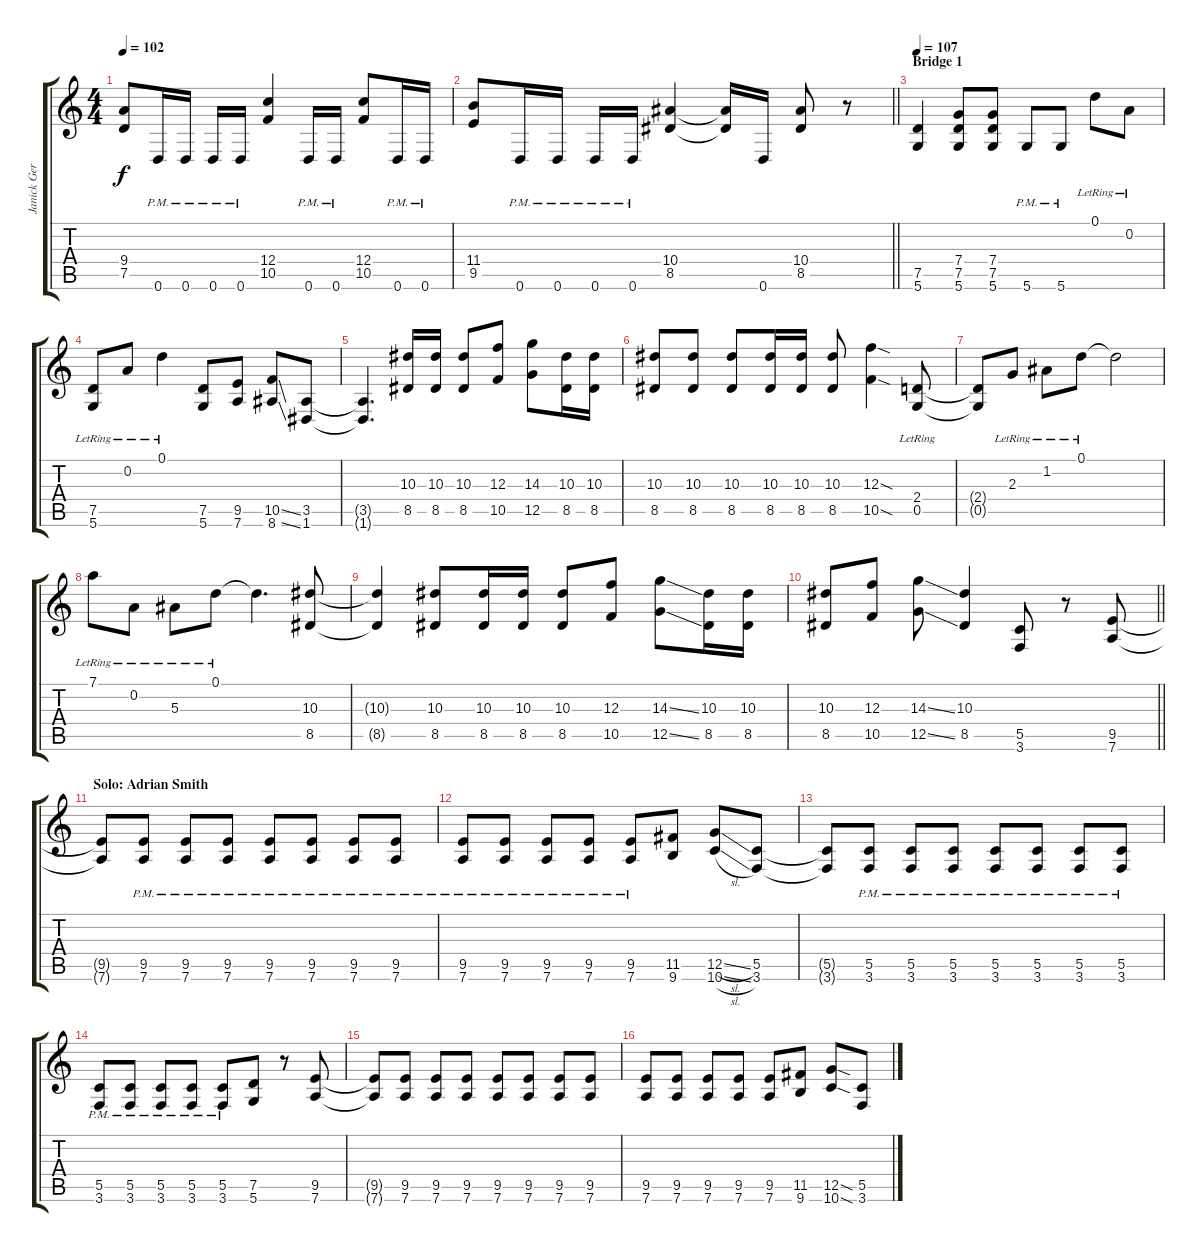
\track ("Janick Gers" "Janick Ger") {instrument overdrivenguitar}
\staff {score tabs}
\tuning (D4 A3 F3 C3 G2 D2) {hide}
\ts (4 4)
\tempo 102
\clef g2
\ks c
(9.4 7.5).8{dy f} 0.6{pm}.16 0.6{pm}.16 0.6{pm}.16 0.6{pm}.16 (12.4 10.5).4 0.6{pm}.16 0.6{pm}.16 (12.4 10.5).8 0.6{pm}.16 0.6{pm}.16 |
\barLineRight lightlight
(11.4 9.5).8 0.6{pm}.16 0.6{pm}.16 0.6{pm}.16 0.6{pm}.16 (10.4 8.5).4 (10.4{t} 8.5{t}).16 0.6.16 (10.4 8.5).8 r.8 |
\section ("" "Bridge 1")
\tempo 107
(7.5 5.6).4 (7.4 7.5 5.6).8 (7.4 7.5 5.6).8 5.6{pm}.8 5.6{pm}.8 0.1{lr}.8 0.2{lr}.8 |
(7.5{lr} 5.6{lr}).8 0.2{lr}.8 0.1{lr}.4 (7.5 5.6).8 (9.5 7.6).8 (10.5{ss} 8.6{ss}).8 (3.5 1.6).8 |
(3.5{t} 1.6{t}).4{d} (10.3 8.5).16 (10.3 8.5).16 (10.3 8.5).8 (12.3 10.5).8 (14.3 12.5).8 (10.3 8.5).16 (10.3 8.5).16 |
(10.3 8.5).8 (10.3 8.5).8 (10.3 8.5).8 (10.3 8.5).16 (10.3 8.5).16 (10.3 8.5).8 (12.3{sod} 10.5{sod}).4 (2.4{lr} 0.5{lr}).8 |
(2.4{t} 0.5{t}).8 2.3{lr}.8 1.2{lr}.8 0.1{lr}.8 0.1{t}.2 |
7.1{lr}.8 0.2{lr}.8 5.3{lr}.8 0.1{lr}.8 0.1{t}.4{d} (10.3 8.5).8 |
(10.3{t} 8.5{t}).4 (10.3 8.5).8 (10.3 8.5).16 (10.3 8.5).16 (10.3 8.5).8 (12.3 10.5).8 (14.3{ss} 12.5{ss}).8 (10.3 8.5).16 (10.3 8.5).16 |
\barLineRight lightlight
(10.3 8.5).8 (12.3 10.5).8 (14.3{ss} 12.5{ss}).8 (10.3 8.5).4 (5.5 3.6).8 r.8 (9.5 7.6).8 |
\section ("" "Solo: Adrian Smith")
(9.5{t} 7.6{t}).8 (9.5{pm} 7.6{pm}).8 (9.5{pm} 7.6{pm}).8 (9.5{pm} 7.6{pm}).8 (9.5{pm} 7.6{pm}).8 (9.5{pm} 7.6{pm}).8 (9.5{pm} 7.6{pm}).8 (9.5{pm} 7.6{pm}).8 |
(9.5{pm} 7.6{pm}).8 (9.5{pm} 7.6{pm}).8 (9.5{pm} 7.6{pm}).8 (9.5{pm} 7.6{pm}).8 (9.5{pm} 7.6{pm}).8 (11.5 9.6).8 (12.5{sl} 10.6{sl}).8 (5.5 3.6).8 |
(5.5{t} 3.6{t}).8 (5.5{pm} 3.6{pm}).8 (5.5{pm} 3.6{pm}).8 (5.5{pm} 3.6{pm}).8 (5.5{pm} 3.6{pm}).8 (5.5{pm} 3.6{pm}).8 (5.5{pm} 3.6{pm}).8 (5.5{pm} 3.6{pm}).8 |
(5.5{pm} 3.6{pm}).8 (5.5{pm} 3.6{pm}).8 (5.5{pm} 3.6{pm}).8 (5.5{pm} 3.6{pm}).8 (5.5{pm} 3.6{pm}).8 (7.5 5.6).8 r.8 (9.5 7.6).8 |
(9.5{t} 7.6{t}).8 (9.5 7.6).8 (9.5 7.6).8 (9.5 7.6).8 (9.5 7.6).8 (9.5 7.6).8 (9.5 7.6).8 (9.5 7.6).8 |
(9.5 7.6).8 (9.5 7.6).8 (9.5 7.6).8 (9.5 7.6).8 (9.5 7.6).8 (11.5 9.6).8 (12.5{sod} 10.6{sod}).8 (5.5 3.6).8
